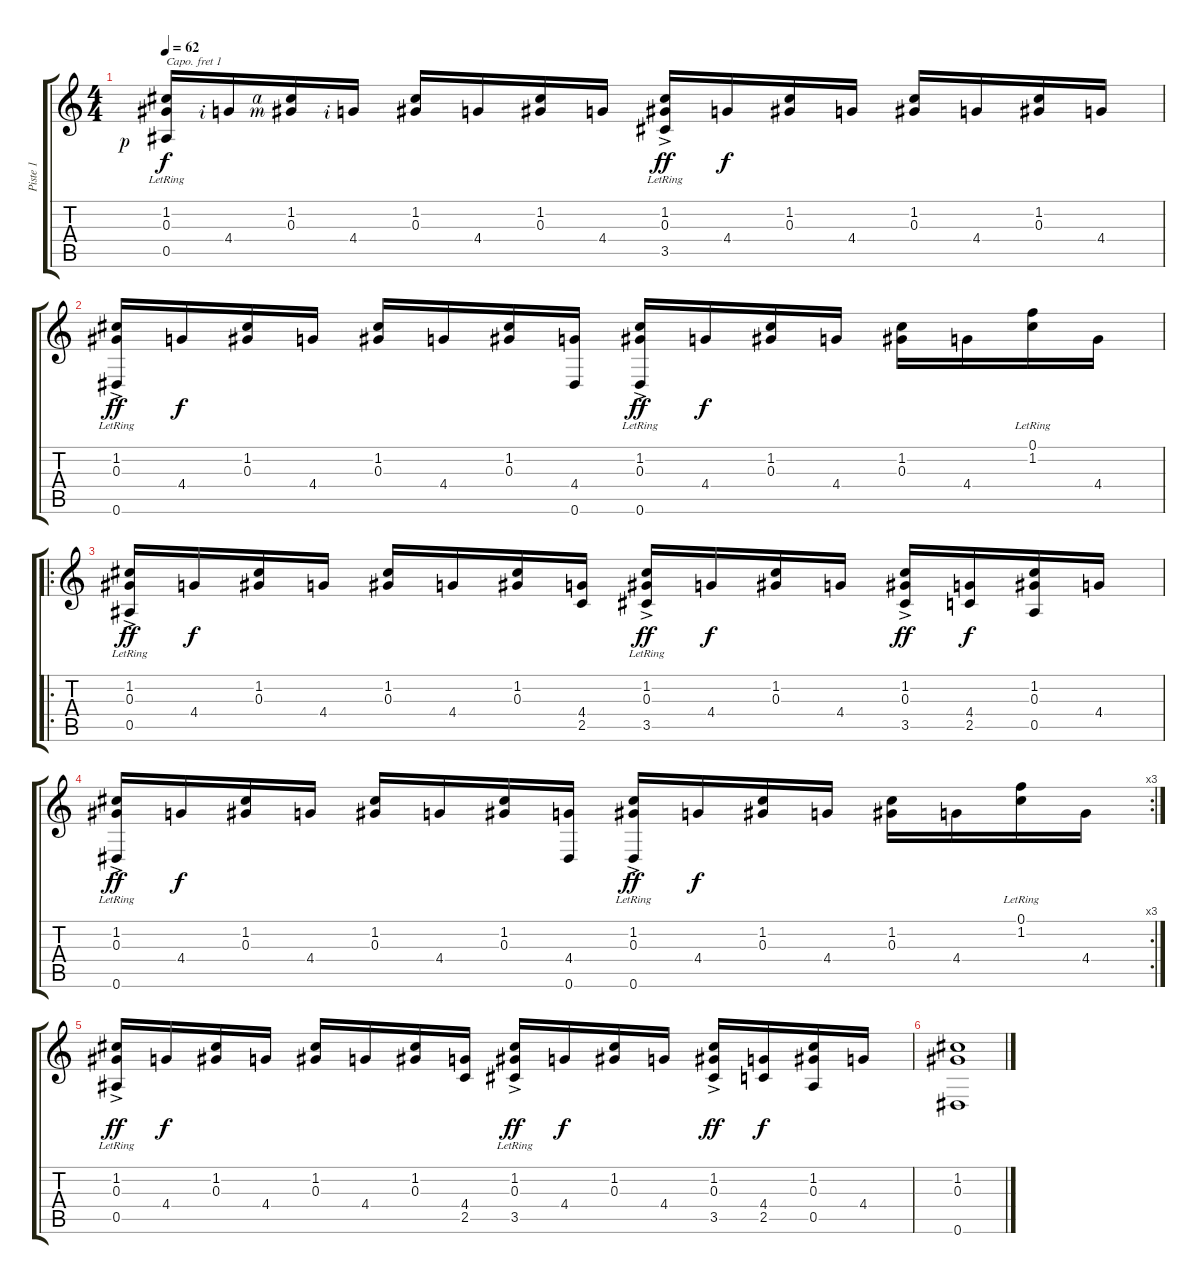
\track ("Piste 1" "Piste 1") {instrument acousticguitarnylon}
\staff {score tabs}
\capo 1
\tuning (E4 B3 G3 D3 A2 D2) {hide}
\ts (4 4)
\tempo 62
\clef g2
\ks c
(1.2 0.3 0.5{lr rf 1}).16{dy f} 4.4{rf 2}.16 (1.2{rf 4} 0.3{rf 3}).16 4.4{rf 2}.16 (1.2 0.3).16 4.4.16 (1.2 0.3).16 4.4.16 (1.2 0.3 3.5{ac lr}).16{dy ff} 4.4.16{dy f} (1.2 0.3).16 4.4.16 (1.2 0.3).16 4.4.16 (1.2 0.3).16 4.4.16 |
(1.2 0.3 0.6{ac lr}).16{dy ff} 4.4.16{dy f} (1.2 0.3).16 4.4.16 (1.2 0.3).16 4.4.16 (1.2 0.3).16 (4.4 0.6).16 (1.2 0.3 0.6{ac lr}).16{dy ff} 4.4.16{dy f} (1.2 0.3).16 4.4.16 (1.2 0.3).16 4.4.16 (0.1{lr} 1.2).16 4.4.16 |
\ro
(1.2 0.3 0.5{ac lr}).16{dy ff} 4.4.16{dy f} (1.2 0.3).16 4.4.16 (1.2 0.3).16 4.4.16 (1.2 0.3).16 (4.4 2.5).16 (1.2 0.3 3.5{ac lr}).16{dy ff} 4.4.16{dy f} (1.2 0.3).16 4.4.16 (1.2 0.3 3.5{ac}).16{dy ff} (4.4 2.5).16{dy f} (1.2 0.3 0.5).16 4.4.16 |
\rc 3
(1.2 0.3 0.6{ac lr}).16{dy ff} 4.4.16{dy f} (1.2 0.3).16 4.4.16 (1.2 0.3).16 4.4.16 (1.2 0.3).16 (4.4 0.6).16 (1.2 0.3 0.6{ac lr}).16{dy ff} 4.4.16{dy f} (1.2 0.3).16 4.4.16 (1.2 0.3).16 4.4.16 (0.1{lr} 1.2).16 4.4.16 |
(1.2 0.3 0.5{ac lr}).16{dy ff} 4.4.16{dy f} (1.2 0.3).16 4.4.16 (1.2 0.3).16 4.4.16 (1.2 0.3).16 (4.4 2.5).16 (1.2 0.3 3.5{ac lr}).16{dy ff} 4.4.16{dy f} (1.2 0.3).16 4.4.16 (1.2 0.3 3.5{ac}).16{dy ff} (4.4 2.5).16{dy f} (1.2 0.3 0.5).16 4.4.16 |
(1.2 0.3 0.6).1
